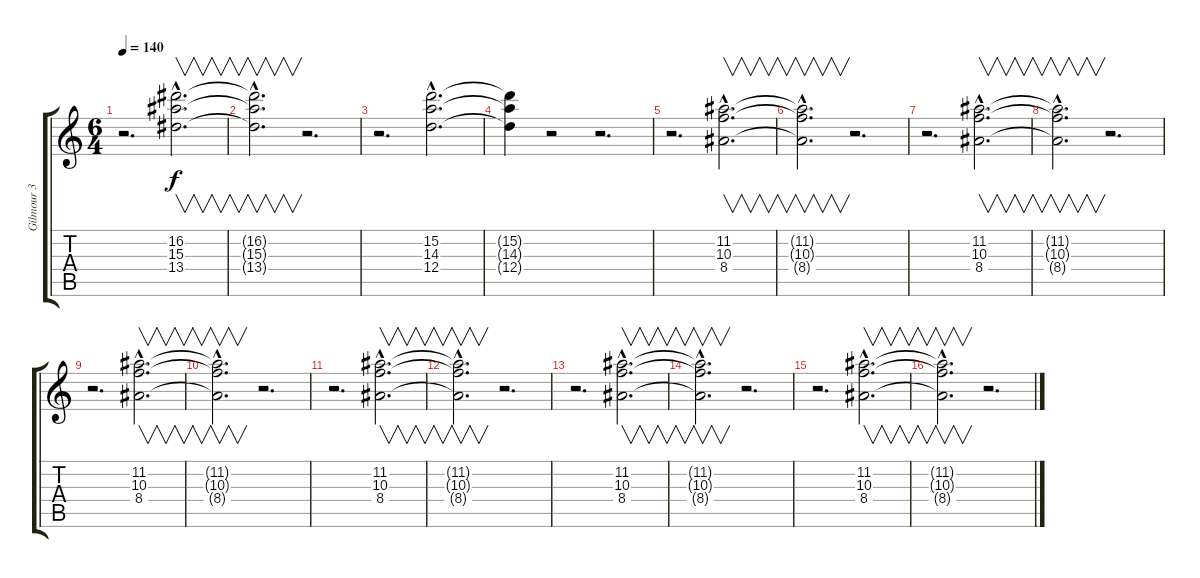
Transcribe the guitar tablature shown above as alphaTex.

\track ("Gilmour 3" "Gilmour 3") {instrument electricguitarclean}
\staff {score tabs}
\tuning (E4 B3 G3 D3 A2 E2) {hide}
\ts (6 4)
\tempo 140
\clef g2
\ks c
r.2{d dy f} (16.2{hac} 15.3{hac} 13.4{hac}).2{v d} |
(16.2{hac t} 15.3{hac t} 13.4{hac t}).2{v d} r.2{d} |
r.2{d} (15.2{hac} 14.3{hac} 12.4{hac}).2{d} |
(15.2{t} 14.3{t} 12.4{t}).4 r.2 r.2{d} |
r.2{d} (11.2{hac} 10.3{hac} 8.4{hac}).2{v d} |
(11.2{hac t} 10.3{hac t} 8.4{hac t}).2{v d} r.2{d} |
r.2{d} (11.2{hac} 10.3{hac} 8.4{hac}).2{v d} |
(11.2{hac t} 10.3{hac t} 8.4{hac t}).2{v d} r.2{d} |
r.2{d} (11.2{hac} 10.3{hac} 8.4{hac}).2{v d} |
(11.2{hac t} 10.3{hac t} 8.4{hac t}).2{v d} r.2{d} |
r.2{d} (11.2{hac} 10.3{hac} 8.4{hac}).2{v d} |
(11.2{hac t} 10.3{hac t} 8.4{hac t}).2{v d} r.2{d} |
r.2{d} (11.2{hac} 10.3{hac} 8.4{hac}).2{v d} |
(11.2{hac t} 10.3{hac t} 8.4{hac t}).2{v d} r.2{d} |
r.2{d} (11.2{hac} 10.3{hac} 8.4{hac}).2{v d} |
(11.2{hac t} 10.3{hac t} 8.4{hac t}).2{v d} r.2{d}
